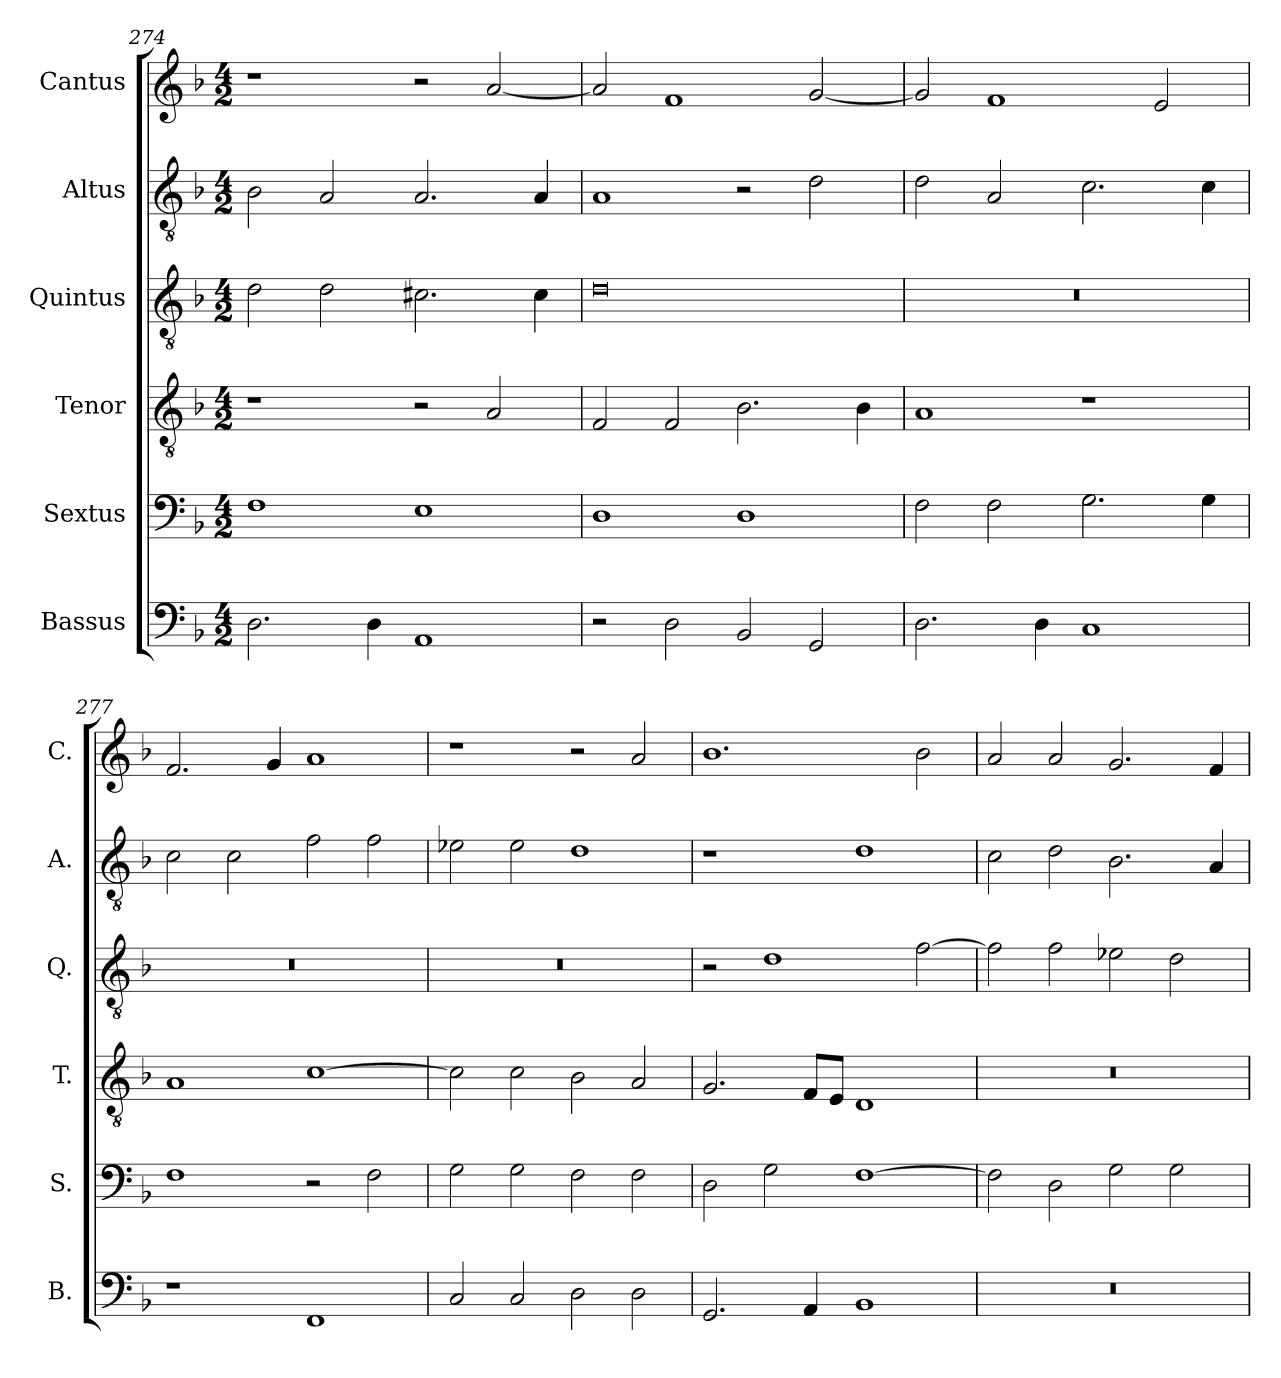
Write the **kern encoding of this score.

**kern	**kern	**kern	**kern	**kern	**kern
*part6	*part5	*part4	*part3	*part2	*part1
*staff6	*staff5	*staff4	*staff3	*staff2	*staff1
*I"Bassus	*I"Sextus	*I"Tenor	*I"Quintus	*I"Altus	*I"Cantus
*I'B.	*I'S.	*I'T.	*I'Q.	*I'A.	*I'C.
*clefF4	*clefF4	*clefGv2	*clefGv2	*clefGv2	*clefG2
*k[b-]	*k[b-]	*k[b-]	*k[b-]	*k[b-]	*k[b-]
*F:	*F:	*F:	*F:	*F:	*F:
*M4/2	*M4/2	*M4/2	*M4/2	*M4/2	*M4/2
=274	=274	=274	=274	=274	=274
2.D\	1F	1r	2d\	2B-\	1r
.	.	.	2d\	2A/	.
4D\	.	.	.	.	.
1AA	1E	2r	2.c#X\	2.A/	2r
.	.	2A/	.	.	[2a/
.	.	.	4c#\	4A/	.
=275	=275	=275	=275	=275	=275
2r	1D	2F/	0d	1A	2a/]
2D\	.	2F/	.	.	1f
2BB-/	1D	2.B-\	.	2r	.
2GG/	.	.	.	2d\	[2g/
.	.	4B-\	.	.	.
=276	=276	=276	=276	=276	=276
2.D\	2F\	1A	0r	2d\	2g/]
.	2F\	.	.	2A/	1f
4D\	.	.	.	.	.
1C	2.G\	1r	.	2.c\	.
.	.	.	.	.	2e/
.	4G\	.	.	4c\	.
=277	=277	=277	=277	=277	=277
1r	1F	1A	0r	2c\	2.f/
.	.	.	.	2c\	.
.	.	.	.	.	4g/
1FF	2r	[1c	.	2f\	1a
.	2F\	.	.	2f\	.
!!LO:LB:g=z
=278	=278	=278	=278	=278	=278
2C/	2G\	2c\]	0r	2e-X\	1r
2C/	2G\	2c\	.	2e-\	.
2D\	2F\	2B-\	.	1d	2r
2D\	2F\	2A/	.	.	2a/
=279	=279	=279	=279	=279	=279
2.GG/	2D\	2.G/	2r	1r	1.b-
.	2G\	.	1d	.	.
4AA/	.	8F/L	.	.	.
.	.	8E/J	.	.	.
1BB-	[1F	1D	.	1d	.
.	.	.	[2f\	.	2b-\
=280	=280	=280	=280	=280	=280
0r	2F\]	0r	2f\]	2c\	2a/
.	2D\	.	2f\	2d\	2a/
.	2G\	.	2e-X\	2.B-\	2.g/
.	2G\	.	2d\	.	.
.	.	.	.	4A/	4f/
=	=	=	=	=	=
*-	*-	*-	*-	*-	*-
